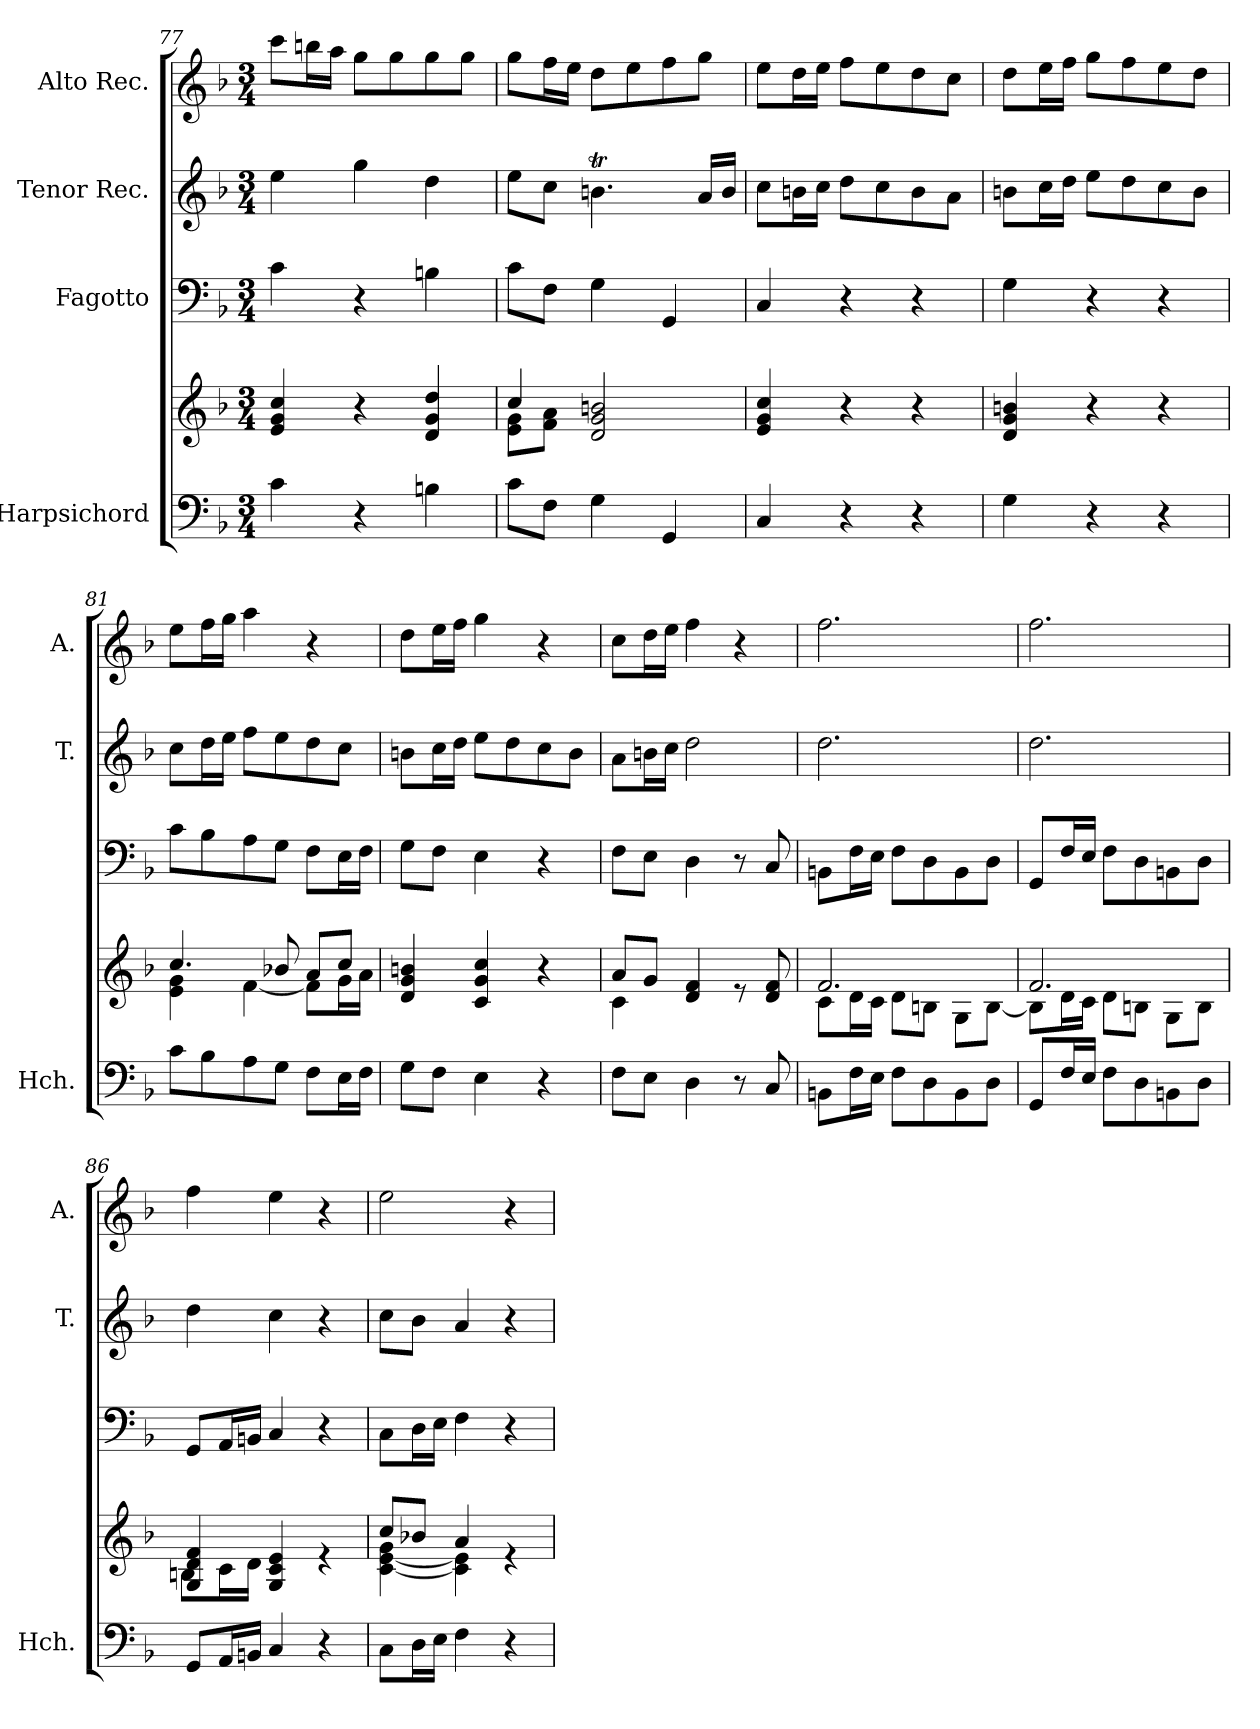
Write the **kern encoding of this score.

**kern	**kern	**kern	**kern	**kern
*part4	*part4	*part3	*part2	*part1
*staff5	*staff4	*staff3	*staff2	*staff1
*I"Harpsichord	*	*I"Fagotto	*I"Tenor Rec.	*I"Alto Rec.
*I'Hch.	*	*	*I'T.	*I'A.
*clefF4	*clefG2	*clefF4	*clefG2	*clefG2
*k[b-]	*k[b-]	*k[b-]	*k[b-]	*k[b-]
*M3/4	*M3/4	*M3/4	*M3/4	*M3/4
=77	=77	=77	=77	=77
4c\	4e/ 4g/ 4cc/	4c\	4ee\	8ccc\L
.	.	.	.	16bbn\L
.	.	.	.	16aa\JJ
4r	4r	4r	4gg\	8gg\L
.	.	.	.	8gg\
4Bn\	4d/ 4g/ 4dd/	4Bn\	4dd\	8gg\
.	.	.	.	8gg\J
=78	=78	=78	=78	=78
*	*^	*	*	*
8c\L	4cc/	8e\ 8g\L	8c\L	8ee\L	8gg\L
8F\J	.	8f\ 8a\J	8F\J	8cc\J	16ff\L
.	.	.	.	.	16ee\JJ
4G\	2d/ 2g/ 2bn/	2ryy	4G\	4.bnt\	8dd\L
.	.	.	.	.	8ee\
4GG/	.	.	4GG/	.	8ff\
.	.	.	.	16a/LL	8gg\J
.	.	.	.	16b/JJ	.
*	*v	*v	*	*	*
=79	=79	=79	=79	=79
4C/	4e/ 4g/ 4cc/	4C/	8cc\L	8ee\L
.	.	.	16bn\L	16dd\L
.	.	.	16cc\JJ	16ee\JJ
4r	4r	4r	8dd\L	8ff\L
.	.	.	8cc\	8ee\
4r	4r	4r	8b\	8dd\
.	.	.	8a\J	8cc\J
=80	=80	=80	=80	=80
4G\	4d/ 4g/ 4bn/	4G\	8bn\L	8dd\L
.	.	.	16cc\L	16ee\L
.	.	.	16dd\JJ	16ff\JJ
4r	4r	4r	8ee\L	8gg\L
.	.	.	8dd\	8ff\
4r	4r	4r	8cc\	8ee\
.	.	.	8b\J	8dd\J
!!LO:PB:g=z
=81	=81	=81	=81	=81
*	*^	*	*	*
8c\L	4.cc/	4e\ 4g\	8c\L	8cc\L	8ee\L
8B-\	.	.	8B-\	16dd\L	16ff\L
.	.	.	.	16ee\JJ	16gg\JJ
8A\	.	[4f\	8A\	8ff\L	4aa\
8G\J	8b-X/	.	8G\J	8ee\	.
8F\L	8a/L	8f\L]	8F\L	8dd\	4r
16E\L	8cc/J	16g\L	16E\L	8cc\J	.
16F\JJ	.	16a\JJ	16F\JJ	.	.
*	*v	*v	*	*	*
=82	=82	=82	=82	=82
8G\L	4d/ 4g/ 4bn/	8G\L	8bn\L	8dd\L
8F\J	.	8F\J	16cc\L	16ee\L
.	.	.	16dd\JJ	16ff\JJ
4E\	4c/ 4g/ 4cc/	4E\	8ee\L	4gg\
.	.	.	8dd\	.
4r	4r	4r	8cc\	4r
.	.	.	8b\J	.
=83	=83	=83	=83	=83
*	*^	*	*	*
8F\L	8a/L	4c\	8F\L	8a\L	8cc\L
8E\J	8g/J	.	8E\J	16bn\L	16dd\L
.	.	.	.	16cc\JJ	16ee\JJ
4D\	4d/ 4f/	2ryy	4D\	2dd\	4ff\
8r	8re	.	8r	.	4r
8C/	8d/ 8f/	.	8C/	.	.
=84	=84	=84	=84	=84	=84
8BBn\L	2.f/	8c\L	8BBn\L	2.dd\	2.ff\
16F\L	.	16d\L	16F\L	.	.
16E\JJ	.	16c\JJ	16E\JJ	.	.
8F\L	.	8d\L	8F\L	.	.
8D\	.	8Bn\J	8D\	.	.
8BB\	.	8G\L	8BB\	.	.
8D\J	.	[8B\J	8D\J	.	.
=85	=85	=85	=85	=85	=85
8GG/L	2.f/	8B\L]	8GG/L	2.dd\	2.ff\
16F/L	.	16d\L	16F/L	.	.
16E/JJ	.	16c\JJ	16E/JJ	.	.
8F\L	.	8d\L	8F\L	.	.
8D\	.	8Bn\J	8D\	.	.
8BBn\	.	8G\L	8BBn\	.	.
8D\J	.	8B\J	8D\J	.	.
=86	=86	=86	=86	=86	=86
8GG/L	4G/ 4d/ 4f/	8Bn\L	8GG/L	4dd\	4ff\
16AA/L	.	16c\L	16AA/L	.	.
16BBn/JJ	.	16d\JJ	16BBn/JJ	.	.
4C/	4G/ 4c/ 4e/	2ryy	4C/	4cc\	4ee\
4r	4re	.	4r	4r	4r
=87	=87	=87	=87	=87	=87
8C\L	8cc/L	[4c\ [4e\ 4g\	8C\L	8cc\L	2ee\
16D\L	8b-X/J	.	16D\L	8b-\J	.
16E\JJ	.	.	16E\JJ	.	.
4F\	4a/	4c\] 4e\]	4F\	4a/	.
4r	4re	4ryy	4r	4r	4r
*	*v	*v	*	*	*
=	=	=	=	=
*-	*-	*-	*-	*-
